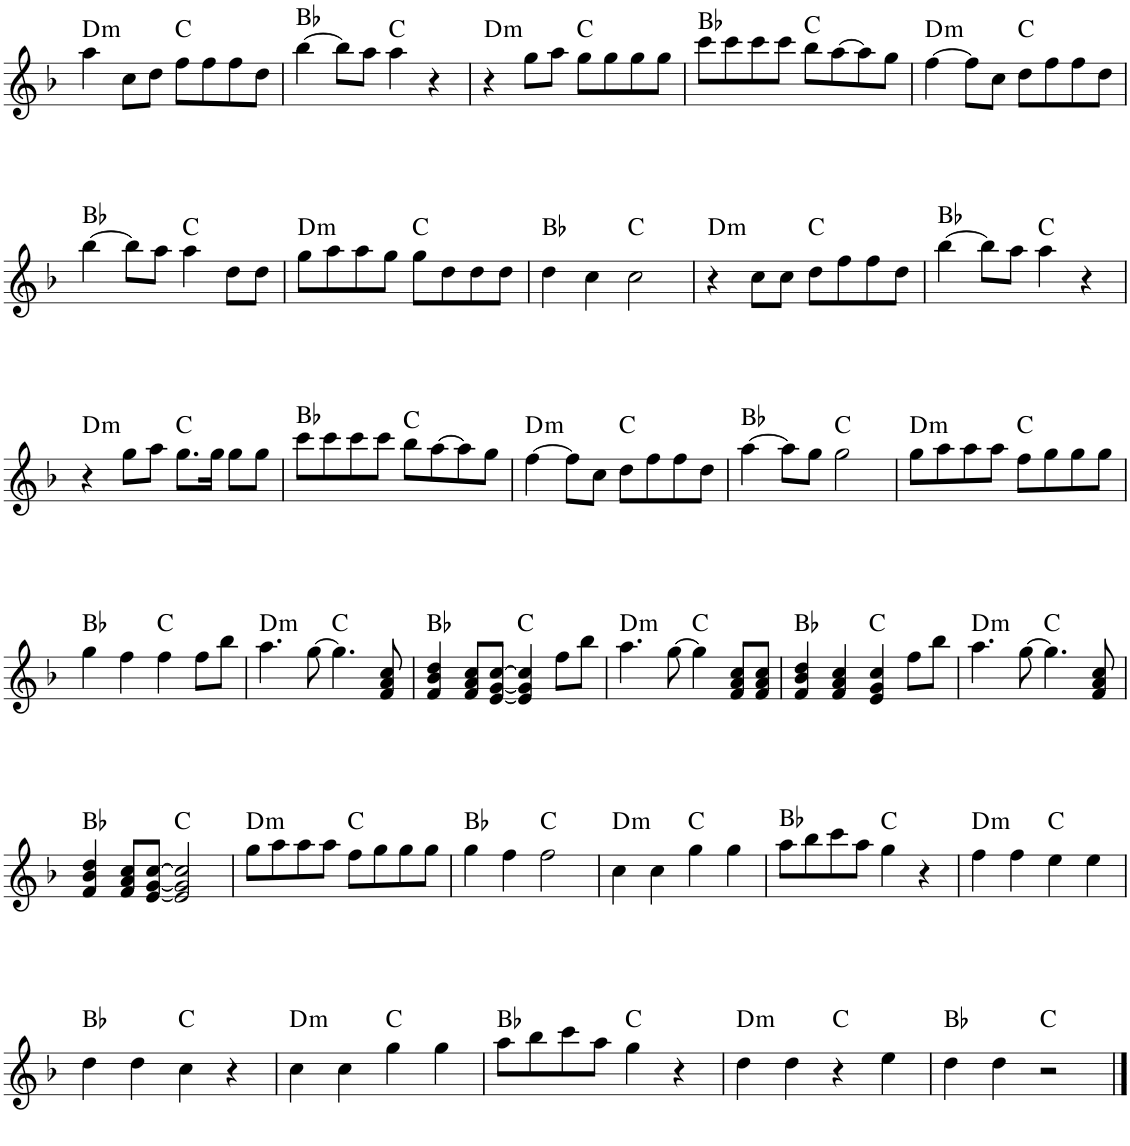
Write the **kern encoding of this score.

**kern	**harte
*part1	*part1
*staff1	*
*I"Piano	*
*I'Pno.	*
!!LO:PB:g=z
*clefG2	*
*k[b-]	*
*M4/4	*
=99	=99
!	!LO:H:kt=m
4aa\	D:min
8cc\L	.
8dd\J	.
8ff\L	C:maj
8ff\	.
8ff\	.
8dd\J	.
=100	=100
[4bb-\	Bb:maj
8bb-\L]	.
8aa\J	.
4aa\	C:maj
4r	.
=101	=101
!	!LO:H:kt=m
4r	D:min
8gg\L	.
8aa\J	.
8gg\L	C:maj
8gg\	.
8gg\	.
8gg\J	.
=102	=102
8ccc\L	Bb:maj
8ccc\	.
8ccc\	.
8ccc\J	.
8bb-\L	C:maj
[8aa\	.
8aa\]	.
8gg\J	.
=103	=103
!	!LO:H:kt=m
[4ff\	D:min
8ff\L]	.
8cc\J	.
8dd\L	C:maj
8ff\	.
8ff\	.
8dd\J	.
!!LO:LB:g=z
=104	=104
[4bb-\	Bb:maj
8bb-\L]	.
8aa\J	.
4aa\	C:maj
8dd\L	.
8dd\J	.
=105	=105
!	!LO:H:kt=m
8gg\L	D:min
8aa\	.
8aa\	.
8gg\J	.
8gg\L	C:maj
8dd\	.
8dd\	.
8dd\J	.
=106	=106
4dd\	Bb:maj
4cc\	.
2cc\	C:maj
=107	=107
!	!LO:H:kt=m
4r	D:min
8cc\L	.
8cc\J	.
8dd\L	C:maj
8ff\	.
8ff\	.
8dd\J	.
=108	=108
[4bb-\	Bb:maj
8bb-\L]	.
8aa\J	.
4aa\	C:maj
4r	.
!!LO:LB:g=z
=109	=109
!	!LO:H:kt=m
4r	D:min
8gg\L	.
8aa\J	.
8.gg\L	C:maj
16gg\Jk	.
8gg\L	.
8gg\J	.
=110	=110
8ccc\L	Bb:maj
8ccc\	.
8ccc\	.
8ccc\J	.
8bb-\L	C:maj
[8aa\	.
8aa\]	.
8gg\J	.
=111	=111
!	!LO:H:kt=m
[4ff\	D:min
8ff\L]	.
8cc\J	.
8dd\L	C:maj
8ff\	.
8ff\	.
8dd\J	.
=112	=112
[4aa\	Bb:maj
8aa\L]	.
8gg\J	.
2gg\	C:maj
=113	=113
!	!LO:H:kt=m
8gg\L	D:min
8aa\	.
8aa\	.
8aa\J	.
8ff\L	C:maj
8gg\	.
8gg\	.
8gg\J	.
!!LO:LB:g=z
=114	=114
4gg\	Bb:maj
4ff\	.
4ff\	C:maj
8ff\L	.
8bb-\J	.
=115	=115
!	!LO:H:kt=m
4.aa\	D:min
[8gg\	.
4.gg\]	C:maj
8f/ 8a/ 8cc/	.
=116	=116
4f/ 4b-/ 4dd/	Bb:maj
8f/ 8a/ 8cc/L	.
[8e/ [8g/ [8cc/J	.
4e/] 4g/] 4cc/]	C:maj
8ff\L	.
8bb-\J	.
=117	=117
!	!LO:H:kt=m
4.aa\	D:min
[8gg\	.
4gg\]	C:maj
8f/ 8a/ 8cc/L	.
8f/ 8a/ 8cc/J	.
=118	=118
4f/ 4b-/ 4dd/	Bb:maj
4f/ 4a/ 4cc/	.
4e/ 4g/ 4cc/	C:maj
8ff\L	.
8bb-\J	.
=119	=119
!	!LO:H:kt=m
4.aa\	D:min
[8gg\	.
4.gg\]	C:maj
8f/ 8a/ 8cc/	.
!!LO:LB:g=z
=120	=120
4f/ 4b-/ 4dd/	Bb:maj
8f/ 8a/ 8cc/L	.
[8e/ [8g/ [8cc/J	.
2e/] 2g/] 2cc/]	C:maj
=121	=121
!	!LO:H:kt=m
8gg\L	D:min
8aa\	.
8aa\	.
8aa\J	.
8ff\L	C:maj
8gg\	.
8gg\	.
8gg\J	.
=122	=122
4gg\	Bb:maj
4ff\	.
2ff\	C:maj
=123	=123
!	!LO:H:kt=m
4cc\	D:min
4cc\	.
4gg\	C:maj
4gg\	.
=124	=124
8aa\L	Bb:maj
8bb-\	.
8ccc\	.
8aa\J	.
4gg\	C:maj
4r	.
=125	=125
!	!LO:H:kt=m
4ff\	D:min
4ff\	.
4ee\	C:maj
4ee\	.
!!LO:LB:g=z
=126	=126
4dd\	Bb:maj
4dd\	.
4cc\	C:maj
4r	.
=127	=127
!	!LO:H:kt=m
4cc\	D:min
4cc\	.
4gg\	C:maj
4gg\	.
=128	=128
8aa\L	Bb:maj
8bb-\	.
8ccc\	.
8aa\J	.
4gg\	C:maj
4r	.
=129	=129
!	!LO:H:kt=m
4dd\	D:min
4dd\	.
4r	C:maj
4ee\	.
=130	=130
4dd\	Bb:maj
4dd\	.
2r	C:maj
==	==
*-	*-
